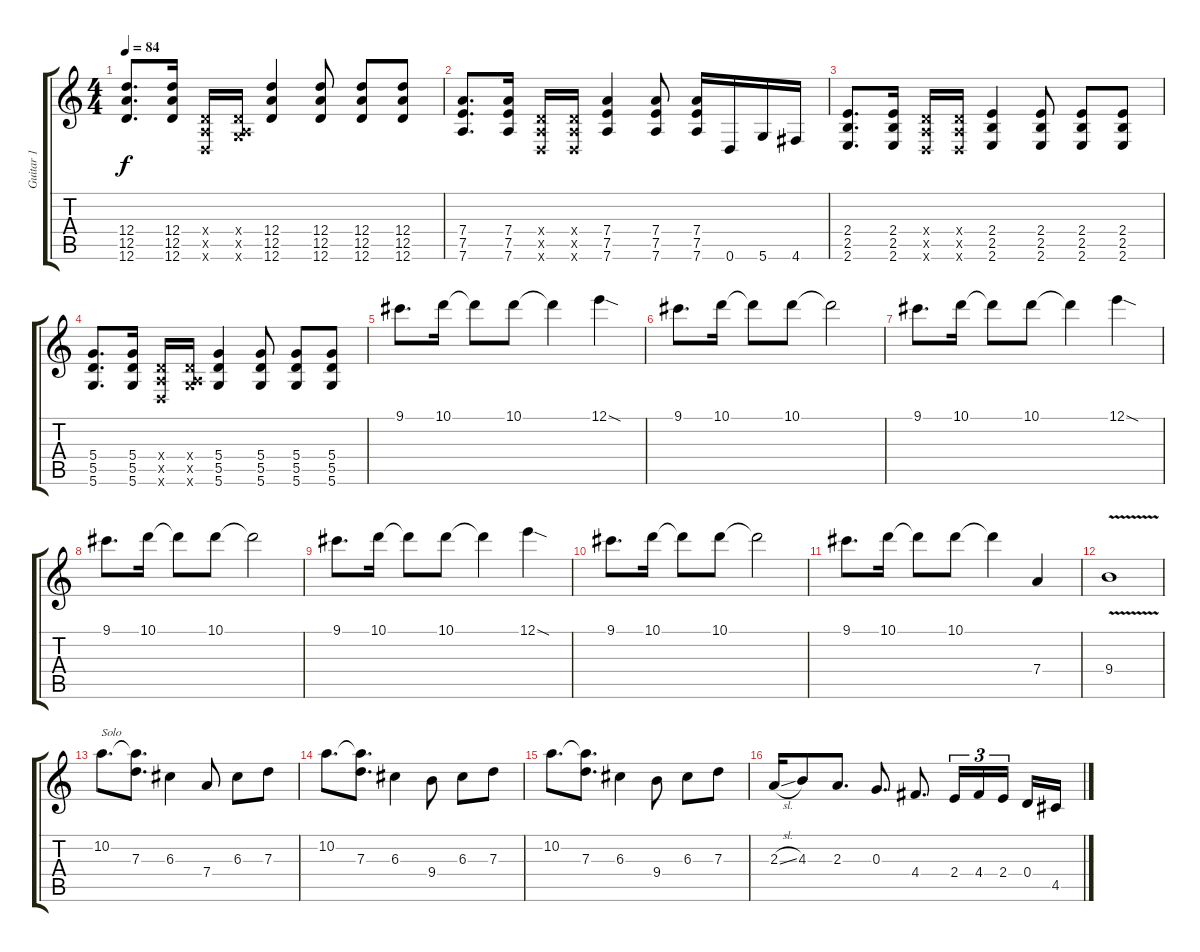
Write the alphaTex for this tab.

\track ("Guitar 1" "Guitar 1") {instrument distortionguitar}
\staff {score tabs}
\tuning (E4 B3 G3 D3 A2 D2) {hide}
\ts (4 4)
\tempo 84
\clef g2
\ks c
(12.4 12.5 12.6).8{d dy f} (12.4 12.5 12.6).16 (0.4{x} 0.5{x} 0.6{x}).16 (0.4{x} 0.5{x} 5.6{x}).16 (12.4 12.5 12.6).4 (12.4 12.5 12.6).8 (12.4 12.5 12.6).8 (12.4 12.5 12.6).8 |
(7.4 7.5 7.6).8{d} (7.4 7.5 7.6).16 (0.4{x} 0.5{x} 0.6{x}).16 (0.4{x} 0.5{x} 0.6{x}).16 (7.4 7.5 7.6).4 (7.4 7.5 7.6).8 (7.4 7.5 7.6).16 0.6.16 5.6.16 4.6.16 |
(2.4 2.5 2.6).8{d} (2.4 2.5 2.6).16 (0.4{x} 0.5{x} 0.6{x}).16 (0.4{x} 0.5{x} 0.6{x}).16 (2.4 2.5 2.6).4 (2.4 2.5 2.6).8 (2.4 2.5 2.6).8 (2.4 2.5 2.6).8 |
(5.4 5.5 5.6).8{d} (5.4 5.5 5.6).16 (0.4{x} 0.5{x} 0.6{x}).16 (0.4{x} 0.5{x} 5.6{x}).16 (5.4 5.5 5.6).4 (5.4 5.5 5.6).8 (5.4 5.5 5.6).8 (5.4 5.5 5.6).8 |
9.1.8{d} 10.1.16 10.1{t}.8 10.1.8 10.1{t}.4 12.1{sod}.4 |
9.1.8{d} 10.1.16 10.1{t}.8 10.1.8 10.1{t}.2 |
9.1.8{d} 10.1.16 10.1{t}.8 10.1.8 10.1{t}.4 12.1{sod}.4 |
9.1.8{d} 10.1.16 10.1{t}.8 10.1.8 10.1{t}.2 |
9.1.8{d} 10.1.16 10.1{t}.8 10.1.8 10.1{t}.4 12.1{sod}.4 |
9.1.8{d} 10.1.16 10.1{t}.8 10.1.8 10.1{t}.2 |
9.1.8{d} 10.1.16 10.1{t}.8 10.1.8 10.1{t}.4 7.4.4 |
9.4{v}.1 |
10.2.8{d txt "Solo"} (10.2{t} 7.3).8{d} 6.3.4 7.4.8 6.3.8 7.3.8 |
10.2.8{d} (10.2{t} 7.3).8{d} 6.3.4 9.4.8 6.3.8 7.3.8 |
10.2.8{d} (10.2{t} 7.3).8{d} 6.3.4 9.4.8 6.3.8 7.3.8 |
2.3{sl}.16 4.3.8 2.3.8{d} 0.3.8{d} 4.4.8{d} 2.4.16{tu (3 2)} 4.4.16{tu (3 2)} 2.4.16{tu (3 2) beam splitsecondary} 0.4.16 4.5.16
